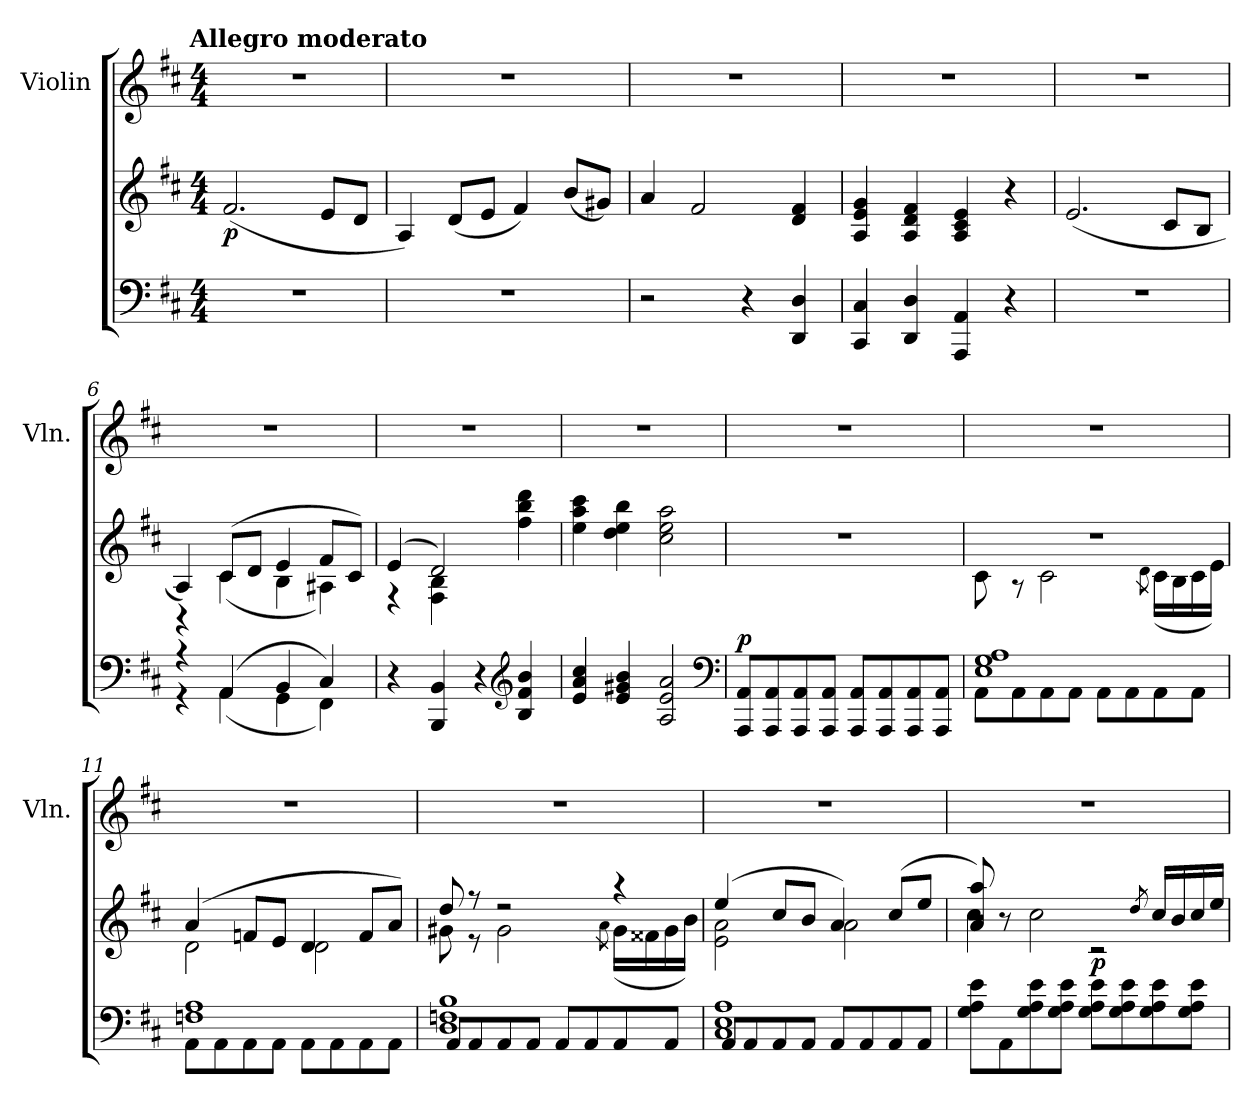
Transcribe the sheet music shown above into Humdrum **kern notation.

**kern	**kern	**dynam	**kern
*part2	*part2	*part2	*part1
*staff3	*staff2	*staff2/3	*staff1
*	*	*	*I"Violin
*	*	*	*I'Vln.
*clefF4	*clefG2	*	*clefG2
*k[f#c#]	*k[f#c#]	*	*k[f#c#]
!!LO:TX:omd:t=Allegro moderato
*M4/4	*M4/4	*	*M4/4
*MM144	*MM144	*	*MM126
=1	=1	=1	=1
!	!	!LO:DY:b	!
1r	(<2.f#/	p	1r
.	8e/L	.	.
.	8d/J	.	.
=2	=2	=2	=2
1r	4A/)	.	1r
.	(<8d/L	.	.
.	8e/J	.	.
.	4f#/)	.	.
.	(8b/L	.	.
.	8g#X/J)	.	.
=3	=3	=3	=3
2r	4a/	.	1r
.	2f#/	.	.
4r	.	.	.
4DD/ 4D/	4d/ 4f#/	.	.
=4	=4	=4	=4
4CC#/ 4C#/	4A/ 4e/ 4g/	.	1r
4DD/ 4D/	4A/ 4d/ 4f#/	.	.
4AAA/ 4AA/	4A/ 4c#/ 4e/	.	.
4r	4r	.	.
=5	=5	=5	=5
1r	(<2.e/	.	1r
.	8c#/L	.	.
.	8B/J	.	.
!!LO:LB:g=z
=6	=6	=6	=6
*^	*^	*	*
4r	4r	4A/)	4r	.	1r
(>4AA/	(<4AA\	(>8c#/L	(<4c#\	.	.
.	.	8d/J	.	.	.
4BB/	4GG\	4e/	4B\	.	.
4C#/)	4FF#\)	8f#/L	4A#X\)	.	.
.	.	8c#/J)	.	.	.
*v	*v	*	*	*	*
=7	=7	=7	=7	=7
4r	(4e/	4r	.	1r
4BBB/ 4BB/	2d/)	4F#\ 4B\	.	.
4r	.	2ryy	.	.
*clefG2	*	*	*	*
4B/ 4f#/ 4b/	4ff#\ 4bb\ 4ddd\	.	.	.
*	*v	*v	*	*
=8	=8	=8	=8
4e/ 4a/ 4cc#/	4ee\ 4aa\ 4ccc#\	.	1r
4e/ 4g#X/ 4b/	4dd\ 4ee\ 4bb\	.	.
2A/ 2e/ 2a/	2cc#\ 2ee\ 2aa\	.	.
*clefF4	*	*	*
=9	=9	=9	=9
!	!	!LO:DY:a=2	!
8AAA/ 8AA/L	1r	p	1r
8AAA/ 8AA/	.	.	.
8AAA/ 8AA/	.	.	.
8AAA/ 8AA/J	.	.	.
8AAA/ 8AA/L	.	.	.
8AAA/ 8AA/	.	.	.
8AAA/ 8AA/	.	.	.
8AAA/ 8AA/J	.	.	.
!!LO:LB:g=z
=10	=10	=10	=10
*^	*^	*	*
1E 1G 1A	8AA\L	1r	8c#\	.	1r
.	8AA\	.	8r	.	.
.	8AA\	.	2c#\	.	.
.	8AA\J	.	.	.	.
.	8AA\L	.	.	.	.
.	8AA\	.	.	.	.
.	.	.	8qd\	.	.
.	8AA\	.	(<16c#\LL	.	.
.	.	.	16B\	.	.
.	8AA\J	.	16c#\	.	.
.	.	.	16e\JJ)	.	.
=11	=11	=11	=11	=11	=11
1Fn 1A	8AA\L	(>4a/	2d\	.	1r
.	8AA\	.	.	.	.
.	8AA\	8fn/L	.	.	.
.	8AA\J	8e/J	.	.	.
.	8AA\L	4d/	2d\	.	.
.	8AA\	.	.	.	.
.	8AA\	8f/L	.	.	.
.	8AA\J	8a/J)	.	.	.
=12	=12	=12	=12	=12	=12
*	*^	*	*	*	*
1B	1D 1Fn	8AA/L	8dd/	8g#X\	.	1r
.	.	8AA/	8r	8r	.	.
.	.	8AA/	2r	2g#\	.	.
.	.	8AA/J	.	.	.	.
.	.	8AA/L	.	.	.	.
.	.	8AA/	.	.	.	.
.	.	.	.	8qa\	.	.
.	.	8AA/	4r	(>16g#\LL	.	.
.	.	.	.	16f##X\	.	.
.	.	8AA/J	.	16g#\	.	.
.	.	.	.	16b\JJ)	.	.
!!LO:LB:g=z
=13	=13	=13	=13	=13	=13	=13
1A	1C# 1E	8AA/L	(>4ee/	2e\ 2a\	.	1r
.	.	8AA/	.	.	.	.
.	.	8AA/	8cc#/L	.	.	.
.	.	8AA/J	8b/J	.	.	.
.	.	8AA/L	4a/)	2a\	.	.
.	.	8AA/	.	.	.	.
.	.	8AA/	(>8cc#/L	.	.	.
.	.	8AA/J	8ee/J	.	.	.
*v	*v	*v	*	*	*	*
=14	=14	=14	=14	=14
*	*	*^	*	*
8G\ 8A\ 8e\L	8a/ 8aa/)	4cc#\	2r	.	1r
8AA\	8r	.	.	.	.
8G\ 8A\ 8e\	2cc#\	2.ryy	.	.	.
8G\ 8A\ 8e\J	.	.	.	.	.
!	!	!	!	!LO:DY:a=2	!
8G\ 8A\ 8e\L	.	.	2r	p	.
8G\ 8A\ 8e\	.	.	.	.	.
.	8qdd/	.	.	.	.
8G\ 8A\ 8e\	16cc#/LL	.	.	.	.
.	16b/	.	.	.	.
8G\ 8A\ 8e\J	16cc#/	.	.	.	.
.	16ee/JJ	.	.	.	.
*	*v	*v	*v	*	*
=	=	=	=
*-	*-	*-	*-
